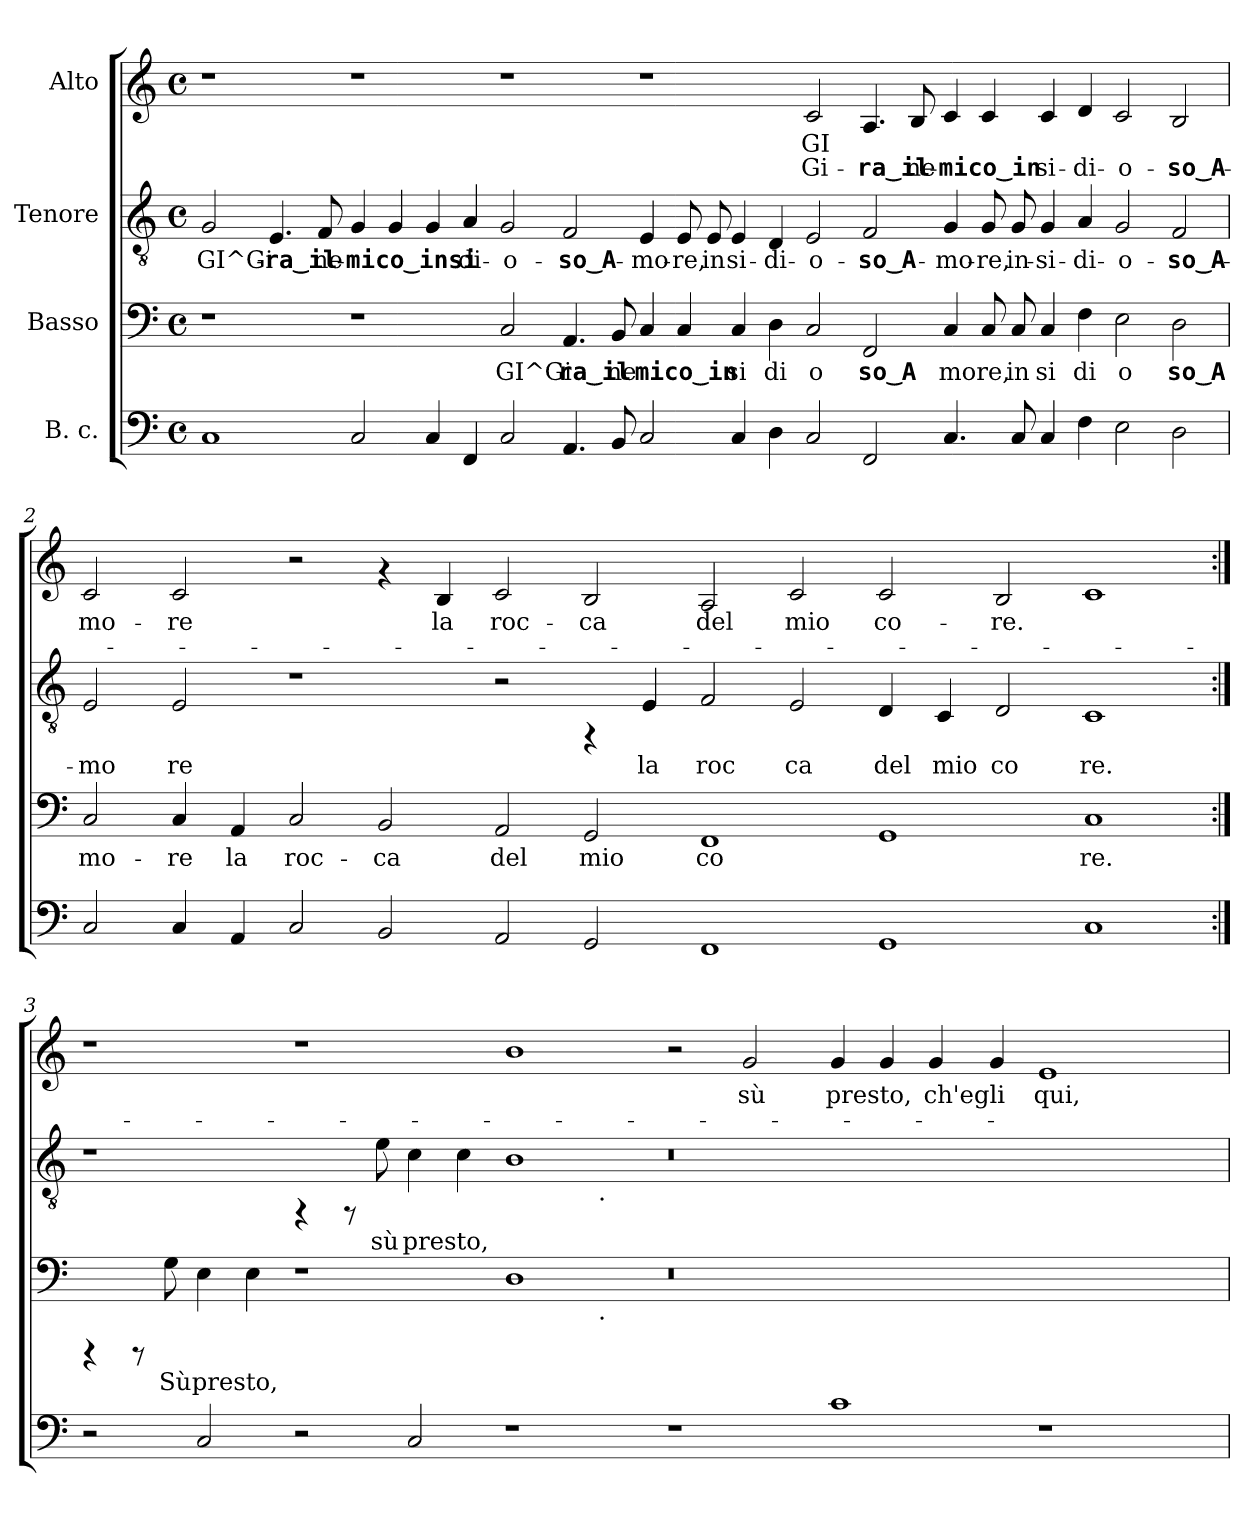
**kern	**kern	**text	**kern	**text	**kern	**text	**text
*part4	*part3	*part3	*part2	*part2	*part1	*part1	*part1
*staff4	*staff3	*staff3	*staff2	*staff2	*staff1	*staff1	*staff1
*I"B. c.	*I"Basso	*	*I"Tenore	*	*I"Alto	*	*
!!LO:PB:g=z
*stria5	*stria5	*	*stria5	*	*stria5	*	*
*clefF4	*clefF4	*	*clefGv2	*	*clefG2	*	*
*k[]	*k[]	*	*k[]	*	*k[]	*	*
*C:	*C:	*	*C:	*	*C:	*	*
*M4/4	*M4/4	*	*M4/4	*	*M4/4	*	*
*met(c)	*met(c)	*	*met(c)	*	*met(c)	*	*
=1	=1	=1	=1	=1	=1	=1	=1
!	!	!	!	!LO:LY:b:rj	!	!	!
1C	1r	.	2G/	GI^Gi-	1r	.	.
!	!	!	!	!LO:LY:b:rj	!	!	!
.	.	.	4.E/	-ra‿il	.	.	.
!	!	!	!	!LO:LY:b:rj	!	!	!
.	.	.	8F/	ne-	.	.	.
!	!	!	!	!LO:LY:b:rj	!	!	!
2C/	1r	.	4G/	-mico‿insi-	1r	.	.
!	!	!	!	!LO:LY:b:rj	!	!	!
.	.	.	4G/	--	.	.	.
!	!	!	!	!LO:LY:b:rj	!	!	!
4C/	.	.	4G/	--	.	.	.
!	!	!	!	!LO:LY:b:rj	!	!	!
4FF/	.	.	4A/	-di-	.	.	.
!	!	!LO:LY:b:rj	!	!LO:LY:b:rj	!	!	!
2C/	2C/	GI^Gi	2G/	-o-	1r	.	.
!	!	!LO:LY:b:rj	!	!LO:LY:b:rj	!	!	!
4.AA/	4.AA/	ra‿il	2F/	-so‿A-	.	.	.
!	!	!LO:LY:b:rj	!	!	!	!	!
8BB/	8BB/	ne	.	.	.	.	.
!	!	!LO:LY:b:rj	!	!LO:LY:b:rj	!	!	!
2C/	4C/	mico‿in	4E/	-mo-	1r	.	.
!	!	!LO:LY:b:rj	!	!LO:LY:b:rj	!	!	!
.	4C/	.	8E/	-re,	.	.	.
!	!	!	!	!LO:LY:b:rj	!	!	!
.	.	.	8E/	in	.	.	.
!	!	!LO:LY:b:rj	!	!LO:LY:b:rj	!	!	!
4C/	4C/	si	4E/	si-	.	.	.
!	!	!LO:LY:b:rj	!	!LO:LY:b:rj	!	!	!
4D\	4D\	di	4D/	-di-	.	.	.
!	!	!LO:LY:b:rj	!	!LO:LY:b:rj	!	!LO:LY:b:rj	!LO:LY:b:rj
2C/	2C/	o	2E/	-o-	2c/	GI	Gi-
!	!	!LO:LY:b:rj	!	!LO:LY:b:rj	!	!LO:LY:b:rj	!LO:LY:b:rj
2FF/	2FF/	so‿A	2F/	-so‿A-	4.A/	-	ra‿il
!	!	!	!	!	!	!LO:LY:b:rj	!LO:LY:b:rj
.	.	.	.	.	8B/	.	ne-
!	!	!LO:LY:b:rj	!	!LO:LY:b:rj	!	!LO:LY:b:rj	!LO:LY:b:rj
4.C/	4C/	mo	4G/	-mo-	4c/	-	mico‿in-
!	!	!LO:LY:b:rj	!	!LO:LY:b:rj	!	!LO:LY:b:rj	!LO:LY:b:rj
.	8C/	re,	8G/	-re,	4c/	-	-
!	!	!LO:LY:b:rj	!	!LO:LY:b:rj	!	!	!
8C/	8C/	in	8G/	in-	.	.	.
!	!	!LO:LY:b:rj	!	!LO:LY:b:rj	!	!LO:LY:b:rj	!LO:LY:b:rj
4C/	4C/	si	4G/	-si-	4c/	-	si-
!	!	!LO:LY:b:rj	!	!LO:LY:b:rj	!	!LO:LY:b:rj	!LO:LY:b:rj
4F\	4F\	di	4A/	-di-	4d/	-	di-
!	!	!LO:LY:b:rj	!	!LO:LY:b:rj	!	!LO:LY:b:rj	!LO:LY:b:rj
2E\	2E\	o	2G/	-o-	2c/	-	o-
!	!	!LO:LY:b:rj	!	!LO:LY:b:rj	!	!LO:LY:b:rj	!LO:LY:b:rj
2D\	2D\	so‿A	2F/	-so‿A-	2B/	-	so‿A-
!!LO:LB:g=z
=2	=2	=2	=2	=2	=2	=2	=2
!	!	!LO:LY:b:rj	!	!LO:LY:b:rj	!	!LO:LY:b:rj	!
2C/	2C/	mo-	2E/	-mo	2c/	-mo-	.
!	!	!LO:LY:b:rj	!	!LO:LY:b:rj	!	!LO:LY:b:rj	!
4C/	4C/	-re	2E/	re	2c/	-re	.
!	!	!LO:LY:b:rj	!	!	!	!	!
4AA/	4AA/	la	.	.	.	.	.
!	!	!LO:LY:b:rj	!	!	!	!	!
2C/	2C/	roc-	1r	.	2r	.	.
!	!	!LO:LY:b:rj	!	!	!	!	!
2BB/	2BB/	-ca	.	.	4rf	.	.
!	!	!	!	!	!	!LO:LY:b:rj	!
.	.	.	.	.	4B/	la	.
!	!	!LO:LY:b:rj	!	!	!	!LO:LY:b:rj	!
2AA/	2AA/	del	2r	.	2c/	roc-	.
!	!	!LO:LY:b:rj	!	!	!	!LO:LY:b:rj	!
2GG/	2GG/	mio	4rFF	.	2B/	-ca	.
!	!	!	!	!LO:LY:b:rj	!	!	!
.	.	.	4E/	la	.	.	.
!	!	!LO:LY:b:rj	!	!LO:LY:b:rj	!	!LO:LY:b:rj	!
1FF	1FF	co-	2F/	roc	2A/	del	.
!	!	!	!	!LO:LY:b:rj	!	!LO:LY:b:rj	!
.	.	.	2E/	ca	2c/	mio	.
!	!	!LO:LY:b:rj	!	!LO:LY:b:rj	!	!LO:LY:b:rj	!
1GG	1GG	--	4D/	del	2c/	co-	.
!	!	!	!	!LO:LY:b:rj	!	!	!
.	.	.	4C/	mio	.	.	.
!	!	!	!	!LO:LY:b:rj	!	!LO:LY:b:rj	!
.	.	.	2D/	co	2B/	-re.	.
!	!	!LO:LY:b:rj	!	!LO:LY:b:rj	!	!LO:LY:b:rj	!
1C	1C	-re.	1C	re.	1c	.	.
=3:|!	=3:|!	=3:|!	=3:|!	=3:|!	=3:|!	=3:|!	=3:|!
*	*^	*	*^	*	*	*	*
2r	4rCCC	1ryy	.	1r	1ryy	.	1r	.	.
.	8rCCC	.	.	.	.	.	.	.	.
!	!	!	!LO:LY:b:rj	!	!	!	!	!	!
.	8G\	.	Sù	.	.	.	.	.	.
!	!	!	!LO:LY:b:rj	!	!	!	!	!	!
2C/	4E\	.	presto,	.	.	.	.	.	.
!	!	!	!LO:LY:b:rj	!	!	!	!	!	!
.	4E\	.	.	.	.	.	.	.	.
2r	1r	1ryy	.	4rFF	1ryy	.	1r	.	.
.	.	.	.	8rFF	.	.	.	.	.
!	!	!	!	!	!	!LO:LY:b:rj	!	!	!
.	.	.	.	8e\	.	sù	.	.	.
!	!	!	!	!	!	!LO:LY:b:rj	!	!	!
2C/	.	.	.	4c\	.	presto,	.	.	.
!	!	!	!	!	!	!LO:LY:b:rj	!	!	!
.	.	.	.	4c\	.	.	.	.	.
!	!	!	!LO:LY:b:rj	!	!	!LO:LY:b:rj	!	!LO:LY:b:rj	!
1r	1D	2ryy	.	1B	2ryy	.	1b	.	.
.	.	32.ryy	.	.	32.ryy	.	.	.	.
!	!	!	!	!	!LO:TX:b:t=.	!	!	!	!
!	!	!LO:TX:b:t=.	!	!	!	!	!	!	!
.	.	1ryy	.	.	1ryy	.	.	.	.
1r	0.r	.	.	0.r	.	.	2r	.	.
!	!	!	!	!	!	!	!	!LO:LY:b:rj	!
.	.	.	.	.	.	.	2g/	sù	.
.	.	1ryy	.	.	1ryy	.	.	.	.
!	!	!	!	!	!	!	!	!LO:LY:b:rj	!
1c	.	.	.	.	.	.	4g/	presto,	.
!	!	!	!	!	!	!	!	!LO:LY:b:rj	!
.	.	.	.	.	.	.	4g/	.	.
!	!	!	!	!	!	!	!	!LO:LY:b:rj	!
.	.	.	.	.	.	.	4g/	ch'egli	.
.	.	1ryy	.	.	1ryy	.	.	.	.
!	!	!	!	!	!	!	!	!LO:LY:b:rj	!
.	.	.	.	.	.	.	4g/	.	.
!	!	!	!	!	!	!	!	!LO:LY:b:rj	!
1r	.	.	.	.	.	.	1e	qui,	.
.	.	4ryy	.	.	4ryy	.	.	.	.
.	.	8ryy	.	.	8ryy	.	.	.	.
.	.	16ryy	.	.	16ryy	.	.	.	.
.	.	64ryy	.	.	64ryy	.	.	.	.
*	*v	*v	*	*	*	*	*	*	*
*	*	*	*v	*v	*	*	*	*
=	=	=	=	=	=	=	=
*-	*-	*-	*-	*-	*-	*-	*-
